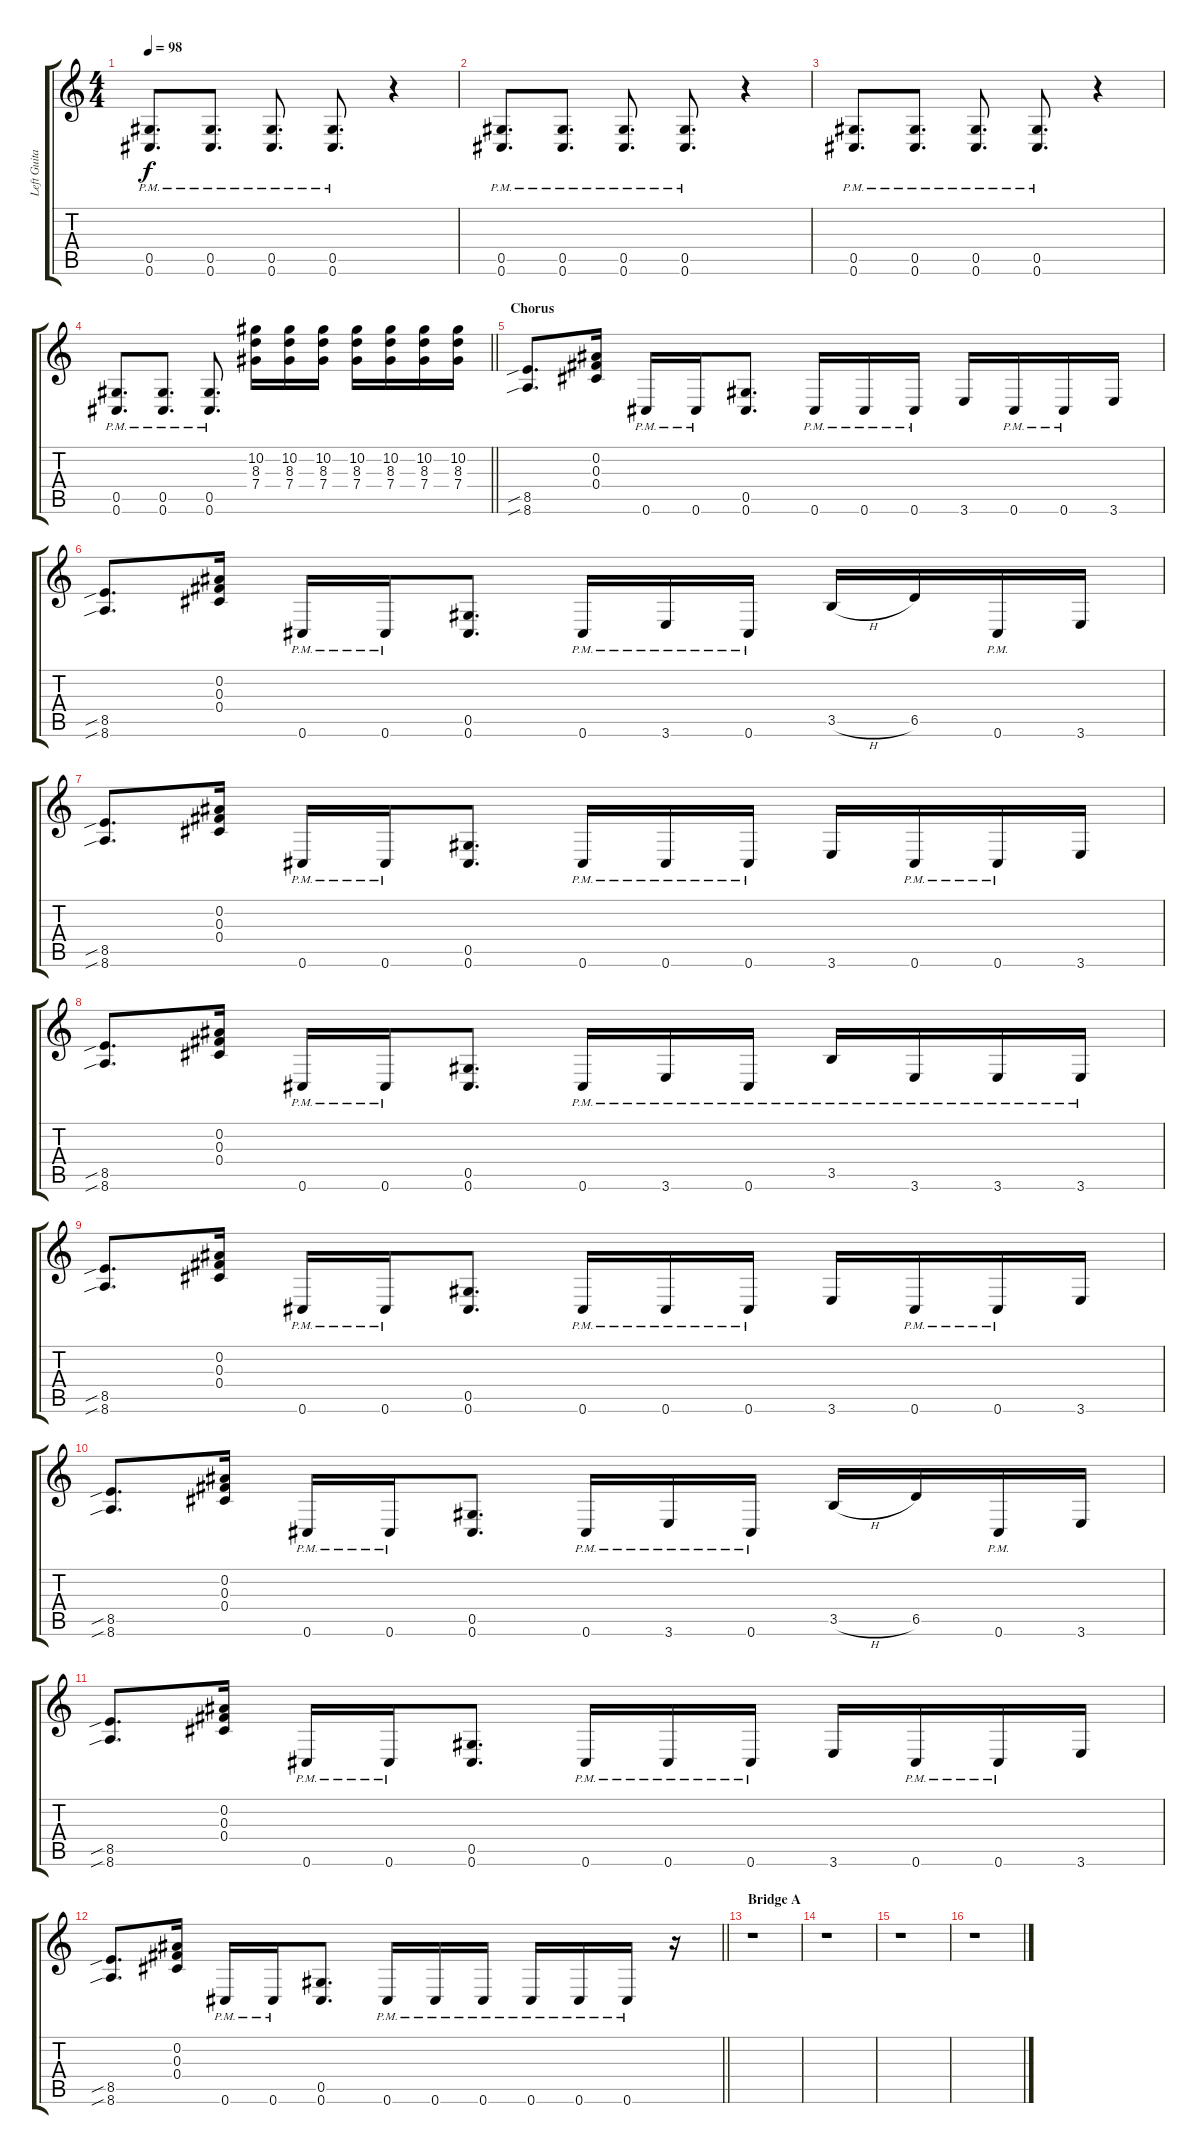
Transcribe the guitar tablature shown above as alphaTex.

\track ("Left Guitar" "Left Guita") {instrument distortionguitar}
\staff {score tabs}
\tuning (Eb4 Bb3 Gb3 Db3 Ab2 Db2) {hide}
\ts (4 4)
\tempo 98
\clef g2
\ks c
(0.5{pm} 0.6{pm}).8{d dy f} (0.5{pm} 0.6{pm}).8{d} (0.5{pm} 0.6{pm}).8{d} (0.5{pm} 0.6{pm}).8{d} r.4 |
(0.5{pm} 0.6{pm}).8{d} (0.5{pm} 0.6{pm}).8{d} (0.5{pm} 0.6{pm}).8{d} (0.5{pm} 0.6{pm}).8{d} r.4 |
(0.5{pm} 0.6{pm}).8{d} (0.5{pm} 0.6{pm}).8{d} (0.5{pm} 0.6{pm}).8{d} (0.5{pm} 0.6{pm}).8{d} r.4 |
\barLineRight lightlight
(0.5{pm} 0.6{pm}).8{d} (0.5{pm} 0.6{pm}).8{d} (0.5{pm} 0.6{pm}).8{d} (10.2 8.3 7.4).16 (10.2 8.3 7.4).16 (10.2 8.3 7.4).16 (10.2 8.3 7.4).16 (10.2 8.3 7.4).16 (10.2 8.3 7.4).16 (10.2 8.3 7.4).16 |
\section ("" "Chorus")
(8.5{sib} 8.6{sib}).8{d} (0.2 0.3 0.4).16 0.6{pm}.16 0.6{pm}.16 (0.5 0.6).8{d} 0.6{pm}.16 0.6{pm}.16 0.6{pm}.16 3.6.16 0.6{pm}.16 0.6{pm}.16 3.6.16 |
(8.5{sib} 8.6{sib}).8{d} (0.2 0.3 0.4).16 0.6{pm}.16 0.6{pm}.16 (0.5 0.6).8{d} 0.6{pm}.16 3.6{pm}.16 0.6{pm}.16 3.5{h}.16 6.5.16 0.6{pm}.16 3.6.16 |
(8.5{sib} 8.6{sib}).8{d} (0.2 0.3 0.4).16 0.6{pm}.16 0.6{pm}.16 (0.5 0.6).8{d} 0.6{pm}.16 0.6{pm}.16 0.6{pm}.16 3.6.16 0.6{pm}.16 0.6{pm}.16 3.6.16 |
(8.5{sib} 8.6{sib}).8{d} (0.2 0.3 0.4).16 0.6{pm}.16 0.6{pm}.16 (0.5 0.6).8{d} 0.6{pm}.16 3.6{pm}.16 0.6{pm}.16 3.5{pm}.16 3.6{pm}.16 3.6{pm}.16 3.6{pm}.16 |
(8.5{sib} 8.6{sib}).8{d} (0.2 0.3 0.4).16 0.6{pm}.16 0.6{pm}.16 (0.5 0.6).8{d} 0.6{pm}.16 0.6{pm}.16 0.6{pm}.16 3.6.16 0.6{pm}.16 0.6{pm}.16 3.6.16 |
(8.5{sib} 8.6{sib}).8{d} (0.2 0.3 0.4).16 0.6{pm}.16 0.6{pm}.16 (0.5 0.6).8{d} 0.6{pm}.16 3.6{pm}.16 0.6{pm}.16 3.5{h}.16 6.5.16 0.6{pm}.16 3.6.16 |
(8.5{sib} 8.6{sib}).8{d} (0.2 0.3 0.4).16 0.6{pm}.16 0.6{pm}.16 (0.5 0.6).8{d} 0.6{pm}.16 0.6{pm}.16 0.6{pm}.16 3.6.16 0.6{pm}.16 0.6{pm}.16 3.6.16 |
\barLineRight lightlight
(8.5{sib} 8.6{sib}).8{d} (0.2 0.3 0.4).16 0.6{pm}.16 0.6{pm}.16 (0.5 0.6).8{d} 0.6{pm}.16 0.6{pm}.16 0.6{pm}.16 0.6{pm}.16 0.6{pm}.16 0.6{pm}.16 r.16 |
\section ("" "Bridge A")
r.1 |
r.1 |
r.1 |
r.1
